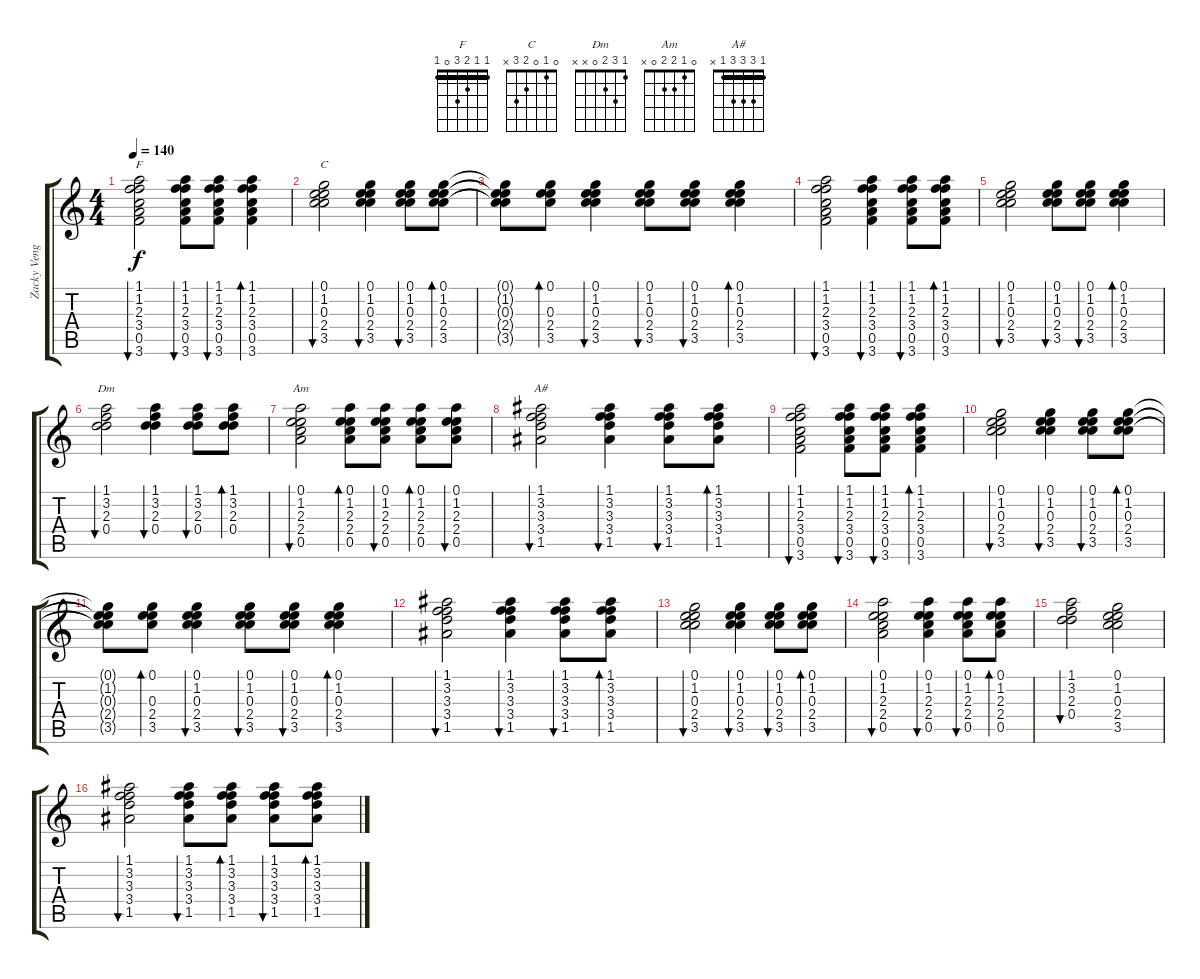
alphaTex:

\track ("Zacky Vengeance" "Zacky Veng") {instrument acousticguitarsteel}
\staff {score tabs}
\tuning (E4 B3 G4 D4 A3 D3) {hide}
\chord ("F" 1 1 2 3 0 1) {barre 1}
\chord ("C" 0 1 0 2 3 x)
\chord ("Dm" 1 3 2 0 x x)
\chord ("Am" 0 1 2 2 0 x)
\chord ("A#" 1 3 3 3 1 x) {barre 1}
\ts (4 4)
\tempo 140
\clef g2
\ks c
(1.1 1.2 2.3 3.4 0.5 3.6).2{bu 60 ch "F" dy f} (1.1 1.2 2.3 3.4 0.5 3.6).8{bu 60} (1.1 1.2 2.3 3.4 0.5 3.6).8{bu 60} (1.1 1.2 2.3 3.4 0.5 3.6).4{bd 60} |
(0.1 1.2 0.3 2.4 3.5).2{bu 60 ch "C"} (0.1 1.2 0.3 2.4 3.5).4{bu 60} (0.1 1.2 0.3 2.4 3.5).8{bu 60} (0.1 1.2 0.3 2.4 3.5).8{bd 60} |
(0.1{t} 1.2{t} 0.3{t} 2.4{t} 3.5{t}).8 (0.1 0.3 2.4 3.5).8{bd 60} (0.1 1.2 0.3 2.4 3.5).4{bu 60} (0.1 1.2 0.3 2.4 3.5).8{bu 60} (0.1 1.2 0.3 2.4 3.5).8{bu 60} (0.1 1.2 0.3 2.4 3.5).4{bd 60} |
(1.1 1.2 2.3 3.4 0.5 3.6).2{bu 60} (1.1 1.2 2.3 3.4 0.5 3.6).4{bu 60} (1.1 1.2 2.3 3.4 0.5 3.6).8{bu 60} (1.1 1.2 2.3 3.4 0.5 3.6).8{bd 60} |
(0.1 1.2 0.3 2.4 3.5).2{bu 60} (0.1 1.2 0.3 2.4 3.5).8{bu 60} (0.1 1.2 0.3 2.4 3.5).8{bu 60} (0.1 1.2 0.3 2.4 3.5).4{bd 60} |
(1.1 3.2 2.3 0.4).2{bu 60 ch "Dm"} (1.1 3.2 2.3 0.4).4{bu 60} (1.1 3.2 2.3 0.4).8{bu 60} (1.1 3.2 2.3 0.4).8{bd 60} |
(0.1 1.2 2.3 2.4 0.5).2{bu 60 ch "Am"} (0.1 1.2 2.3 2.4 0.5).8{bd 60} (0.1 1.2 2.3 2.4 0.5).8{bu 60} (0.1 1.2 2.3 2.4 0.5).8{bd 60} (0.1 1.2 2.3 2.4 0.5).8{bu 60} |
(1.1 3.2 3.3 3.4 1.5).2{bu 60 ch "A#"} (1.1 3.2 3.3 3.4 1.5).4{bu 60} (1.1 3.2 3.3 3.4 1.5).8{bu 60} (1.1 3.2 3.3 3.4 1.5).8{bd 60} |
(1.1 1.2 2.3 3.4 0.5 3.6).2{bu 60} (1.1 1.2 2.3 3.4 0.5 3.6).8{bu 60} (1.1 1.2 2.3 3.4 0.5 3.6).8{bu 60} (1.1 1.2 2.3 3.4 0.5 3.6).4{bd 60} |
(0.1 1.2 0.3 2.4 3.5).2{bu 60} (0.1 1.2 0.3 2.4 3.5).4{bu 60} (0.1 1.2 0.3 2.4 3.5).8{bu 60} (0.1 1.2 0.3 2.4 3.5).8{bd 60} |
(0.1{t} 1.2{t} 0.3{t} 2.4{t} 3.5{t}).8 (0.1 0.3 2.4 3.5).8{bd 60} (0.1 1.2 0.3 2.4 3.5).4{bu 60} (0.1 1.2 0.3 2.4 3.5).8{bu 60} (0.1 1.2 0.3 2.4 3.5).8{bu 60} (0.1 1.2 0.3 2.4 3.5).4{bd 60} |
(1.1 3.2 3.3 3.4 1.5).2{bu 60} (1.1 3.2 3.3 3.4 1.5).4{bu 60} (1.1 3.2 3.3 3.4 1.5).8{bu 60} (1.1 3.2 3.3 3.4 1.5).8{bd 60} |
(0.1 1.2 0.3 2.4 3.5).2{bu 60} (0.1 1.2 0.3 2.4 3.5).4{bu 60} (0.1 1.2 0.3 2.4 3.5).8{bu 60} (0.1 1.2 0.3 2.4 3.5).8{bd 60} |
(0.1 1.2 2.3 2.4 0.5).2{bu 60} (0.1 1.2 2.3 2.4 0.5).4{bu 60} (0.1 1.2 2.3 2.4 0.5).8{bu 60} (0.1 1.2 2.3 2.4 0.5).8{bd 60} |
(1.1 3.2 2.3 0.4).2{bu 60} (0.1 1.2 0.3 2.4 3.5).2 |
(1.1 3.2 3.3 3.4 1.5).2{bu 60} (1.1 3.2 3.3 3.4 1.5).8{bu 60} (1.1 3.2 3.3 3.4 1.5).8{bd 60} (1.1 3.2 3.3 3.4 1.5).8{bu 60} (1.1 3.2 3.3 3.4 1.5).8{bd 60}
